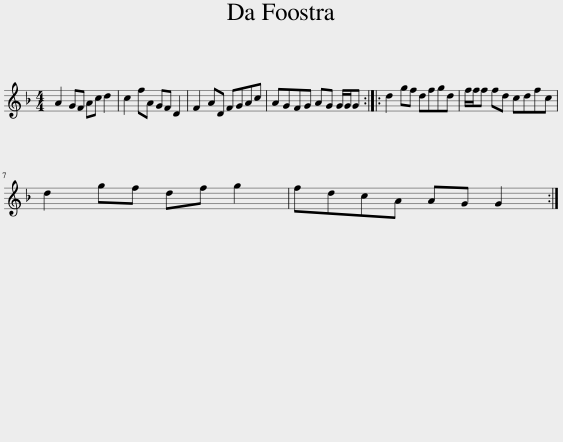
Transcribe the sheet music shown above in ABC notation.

X:1
L:1/8
M:4/4
I:linebreak $
K:F
V:1 treble
V:1
 A2 GF Ac d2 | c2 fA GF D2 | F2 AD FGAc | AGFG AG G/G/G :: d2 gf dfgd | %5
 f/f/f fd cdfc |$ d2 gf df g2 | fdcA AG G2 :| %8
